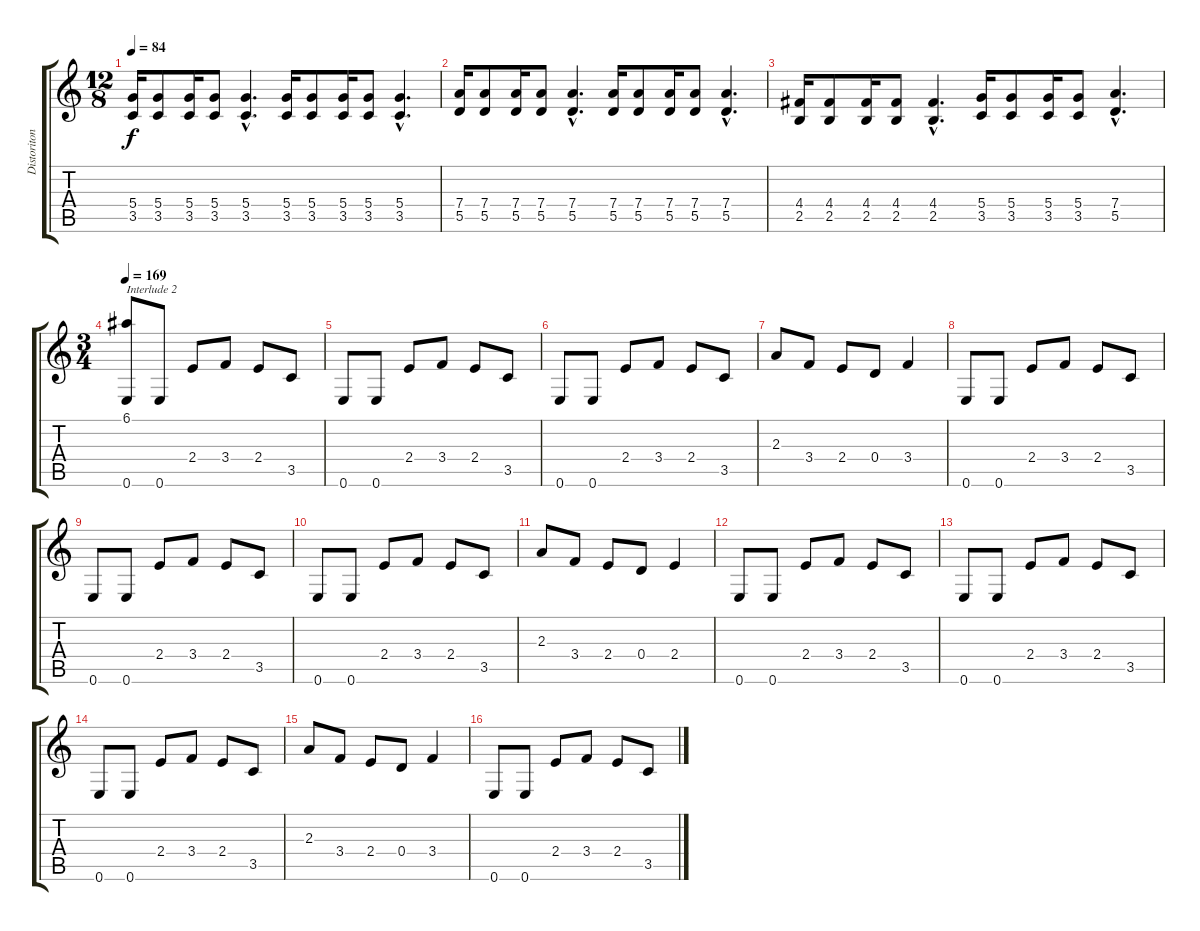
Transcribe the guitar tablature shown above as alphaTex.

\track ("Distoriton" "Distoriton") {instrument distortionguitar}
\staff {score tabs}
\tuning (E4 B3 G3 D3 A2 E2) {hide}
\ts (12 8)
\tempo 84
\clef g2
\ks c
(5.4 3.5).16{dy f} (5.4 3.5).8 (5.4 3.5).16 (5.4 3.5).8 (5.4{hac} 3.5{hac}).4{d} (5.4 3.5).16 (5.4 3.5).8 (5.4 3.5).16 (5.4 3.5).8 (5.4{hac} 3.5{hac}).4{d} |
(7.4 5.5).16 (7.4 5.5).8 (7.4 5.5).16 (7.4 5.5).8 (7.4{hac} 5.5{hac}).4{d} (7.4 5.5).16 (7.4 5.5).8 (7.4 5.5).16 (7.4 5.5).8 (7.4{hac} 5.5{hac}).4{d} |
(4.4 2.5).16 (4.4 2.5).8 (4.4 2.5).16 (4.4 2.5).8 (4.4{hac} 2.5{hac}).4{d} (5.4 3.5).16 (5.4 3.5).8 (5.4 3.5).16 (5.4 3.5).8 (7.4{hac} 5.5{hac}).4{d} |
\ts (3 4)
\tempo 169
(6.1 0.6).8{txt "Interlude 2"} 0.6.8 2.4.8 3.4.8 2.4.8 3.5.8 |
0.6.8 0.6.8 2.4.8 3.4.8 2.4.8 3.5.8 |
0.6.8 0.6.8 2.4.8 3.4.8 2.4.8 3.5.8 |
2.3.8 3.4.8 2.4.8 0.4.8 3.4.4 |
0.6.8 0.6.8 2.4.8 3.4.8 2.4.8 3.5.8 |
0.6.8 0.6.8 2.4.8 3.4.8 2.4.8 3.5.8 |
0.6.8 0.6.8 2.4.8 3.4.8 2.4.8 3.5.8 |
2.3.8 3.4.8 2.4.8 0.4.8 2.4.4 |
0.6.8 0.6.8 2.4.8 3.4.8 2.4.8 3.5.8 |
0.6.8 0.6.8 2.4.8 3.4.8 2.4.8 3.5.8 |
0.6.8 0.6.8 2.4.8 3.4.8 2.4.8 3.5.8 |
2.3.8 3.4.8 2.4.8 0.4.8 3.4.4 |
0.6.8 0.6.8 2.4.8 3.4.8 2.4.8 3.5.8
